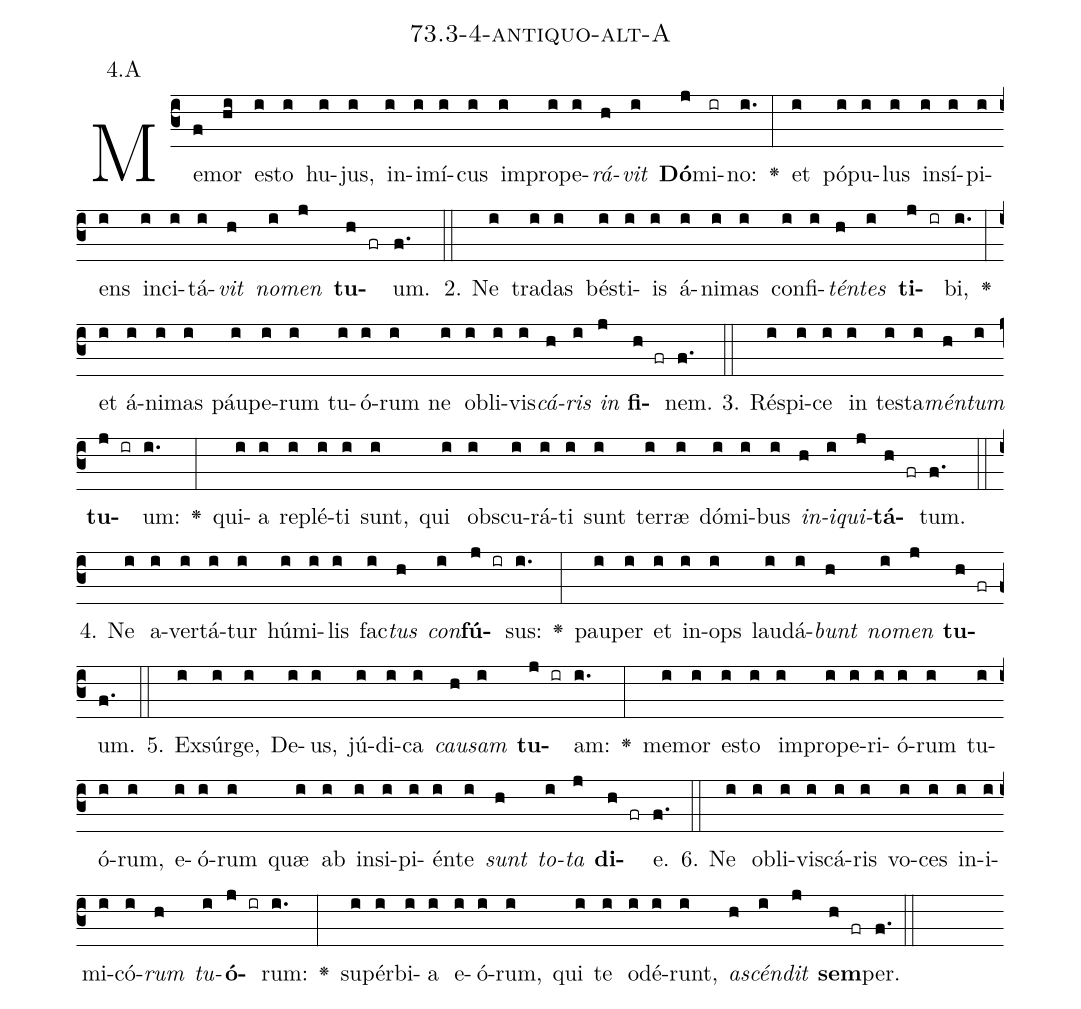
name: 73.3-4-antiquo-alt-A;
annotation: 4.A;
%%
(c3)Me(f)mor(hi) es(i)to(i) hu(i)jus,(i) in(i)i(i)mí(i)cus(i) im(i)pro(i)pe(i)<i>rá</i>(h)<i>vit</i>(i) <b>Dó</b>(j)mi(ir)no:(i.) <v>\greheightstar</v>(:) et(i) pó(i)pu(i)lus(i) in(i)sí(i)pi(i)ens(i) in(i)ci(i)tá(i)<i>vit</i>(h) <i>no</i>(i)<i>men</i>(j) <b>tu</b>(h fr)um.(f.) (::)
2. Ne(i) tra(i)das(i) bés(i)ti(i)is(i) á(i)ni(i)mas(i) con(i)fi(i)<i>tén</i>(h)<i>tes</i>(i) <b>ti</b>(j ir)bi,(i.) <v>\greheightstar</v>(:) et(i) á(i)ni(i)mas(i) páu(i)pe(i)rum(i) tu(i)ó(i)rum(i) ne(i) ob(i)li(i)vis(i)<i>cá</i>(h)<i>ris</i>(i) <i>in</i>(j) <b>fi</b>(h fr)nem.(f.) (::)
3. Ré(i)spi(i)ce(i) in(i) tes(i)ta(i)<i>mén</i>(h)<i>tum</i>(i) <b>tu</b>(j ir)um:(i.) <v>\greheightstar</v>(:) qui(i)a(i) re(i)plé(i)ti(i) sunt,(i) qui(i) obs(i)cu(i)rá(i)ti(i) sunt(i) ter(i)ræ(i) dó(i)mi(i)bus(i) <i>in</i>(h)<i>i</i>(i)<i>qui</i>(j)<b>tá</b>(h fr)tum.(f.) (::)
4. Ne(i) a(i)ver(i)tá(i)tur(i) hú(i)mi(i)lis(i) fac(i)<i>tus</i>(h) <i>con</i>(i)<b>fú</b>(j ir)sus:(i.) <v>\greheightstar</v>(:) pau(i)per(i) et(i) in(i)ops(i) lau(i)dá(i)<i>bunt</i>(h) <i>no</i>(i)<i>men</i>(j) <b>tu</b>(h fr)um.(f.) (::)
5. Ex(i)súr(i)ge,(i) De(i)us,(i) jú(i)di(i)ca(i) <i>cau</i>(h)<i>sam</i>(i) <b>tu</b>(j ir)am:(i.) <v>\greheightstar</v>(:) me(i)mor(i) es(i)to(i) im(i)pro(i)pe(i)ri(i)ó(i)rum(i) tu(i)ó(i)rum,(i) e(i)ó(i)rum(i) quæ(i) ab(i) in(i)si(i)pi(i)én(i)te(i) <i>sunt</i>(h) <i>to</i>(i)<i>ta</i>(j) <b>di</b>(h fr)e.(f.) (::)
6. Ne(i) ob(i)li(i)vis(i)cá(i)ris(i) vo(i)ces(i) in(i)i(i)mi(i)có(i)<i>rum</i>(h) <i>tu</i>(i)<b>ó</b>(j ir)rum:(i.) <v>\greheightstar</v>(:) su(i)pér(i)bi(i)a(i) e(i)ó(i)rum,(i) qui(i) te(i) o(i)dé(i)runt,(i) <i>a</i>(h)<i>scén</i>(i)<i>dit</i>(j) <b>sem</b>(h fr)per.(f.) (::)
